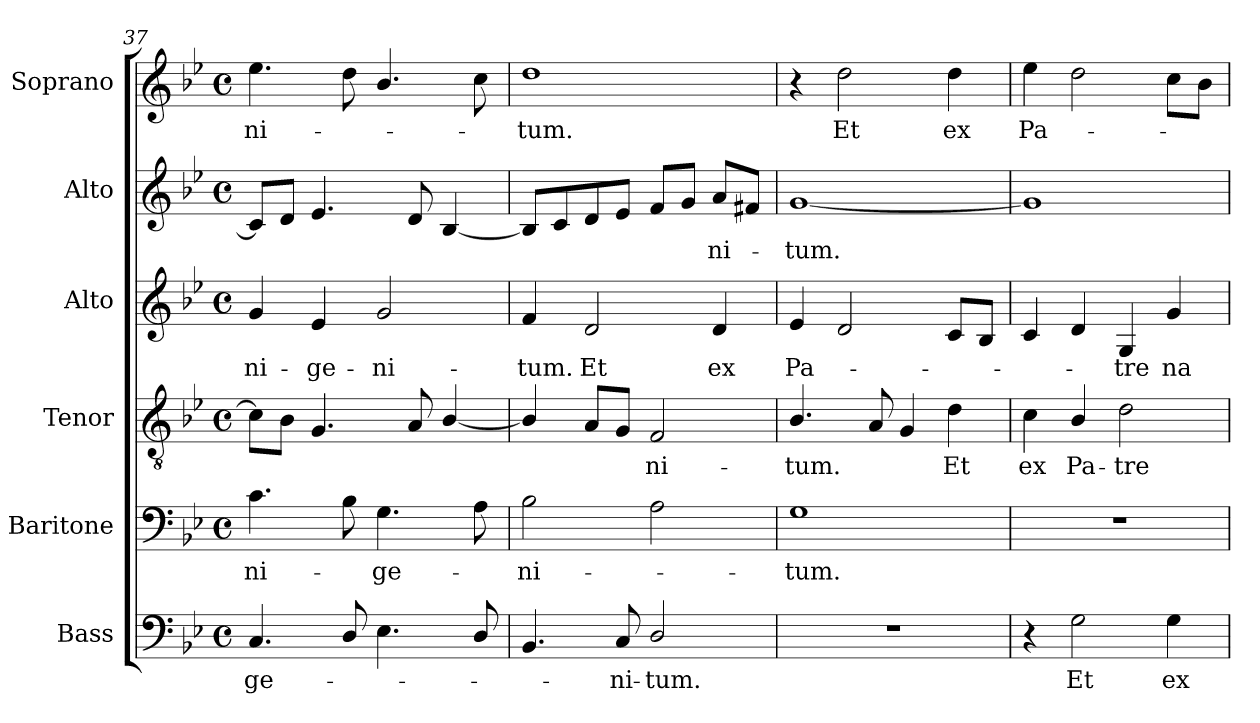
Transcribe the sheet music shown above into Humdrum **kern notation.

**kern	**text	**kern	**text	**kern	**text	**kern	**text	**kern	**text	**kern	**text
*part6	*part6	*part5	*part5	*part4	*part4	*part3	*part3	*part2	*part2	*part1	*part1
*staff6	*staff6	*staff5	*staff5	*staff4	*staff4	*staff3	*staff3	*staff2	*staff2	*staff1	*staff1
*I"Bass	*	*I"Baritone	*	*I"Tenor	*	*I"Alto	*	*I"Alto	*	*I"Soprano	*
*I'B.	*	*I'Bar.	*	*I'T.	*	*I'A.	*	*I'A.	*	*I'S.	*
!!LO:PB:g=z
*clefF4	*	*clefF4	*	*clefGv2	*	*clefG2	*	*clefG2	*	*clefG2	*
*	*	*	*	*ITrd7c12	*	*	*	*	*	*	*
*k[b-e-]	*	*k[b-e-]	*	*k[b-e-]	*	*k[b-e-]	*	*k[b-e-]	*	*k[b-e-]	*
*B-:	*	*B-:	*	*B-:	*	*B-:	*	*B-:	*	*B-:	*
*M4/4	*	*M4/4	*	*M4/4	*	*M4/4	*	*M4/4	*	*M4/4	*
*met(c)	*	*met(c)	*	*met(c)	*	*met(c)	*	*met(c)	*	*met(c)	*
=37	=37	=37	=37	=37	=37	=37	=37	=37	=37	=37	=37
!	!LO:LY:b:color=#000000	!	!	!	!	!	!	!	!	!	!
!	!	!	!LO:LY:b:color=#000000	!	!	!	!	!	!	!	!
!	!	!	!	!	!	!	!LO:LY:b:color=#000000	!	!	!	!
!	!	!	!	!	!	!	!	!	!	!	!LO:LY:b:color=#000000
4.Ci/	-ge-	4.ci\	-ni-	8Ci\L]	.	4gi/	-ni-	8ci/L]	.	4.ee-i\	-ni-
.	.	.	.	8BB-i\J	.	.	.	8di/J	.	.	.
!	!	!	!	!	!	!	!LO:LY:b:color=#000000	!	!	!	!
.	.	.	.	4.GGi/	.	4e-i/	-ge-	4.e-i/	.	.	.
8Di/	.	8B-i\	.	.	.	.	.	.	.	8ddi\	.
!	!	!	!LO:LY:b:color=#000000	!	!	!	!	!	!	!	!
!	!	!	!	!	!	!	!LO:LY:b:color=#000000	!	!	!	!
4.E-i\	.	4.Gi\	-ge-	.	.	2gi/	-ni-	.	.	4.b-i/	.
.	.	.	.	8AAi/	.	.	.	8di/	.	.	.
.	.	.	.	[4BB-i/	.	.	.	[4B-i/	.	.	.
8Di/	.	8Ai\	.	.	.	.	.	.	.	8cci\	.
=38	=38	=38	=38	=38	=38	=38	=38	=38	=38	=38	=38
!	!	!	!LO:LY:b:color=#000000	!	!	!	!	!	!	!	!
!	!	!	!	!	!	!	!LO:LY:b:color=#000000	!	!	!	!
!	!	!	!	!	!	!	!	!	!	!	!LO:LY:b:color=#000000
4.BB-i/	.	2B-i\	-ni-	4BB-i/]	.	4fi/	-tum.	8B-i/L]	.	1ddi	-tum.
.	.	.	.	.	.	.	.	8ci/	.	.	.
!	!	!	!	!	!	!	!LO:LY:b:color=#000000	!	!	!	!
.	.	.	.	8AAi/L	.	2di/	Et	8di/	.	.	.
!	!LO:LY:b:color=#000000	!	!	!	!	!	!	!	!	!	!
8Ci/	-ni-	.	.	8GGi/J	.	.	.	8e-i/J	.	.	.
!	!LO:LY:b:color=#000000	!	!	!	!	!	!	!	!	!	!
!	!	!	!	!	!LO:LY:b:color=#000000	!	!	!	!	!	!
2Di/	-tum.	2Ai\	.	2FFi/	-ni-	.	.	8fi/L	.	.	.
.	.	.	.	.	.	.	.	8gi/J	.	.	.
!	!	!	!	!	!	!	!LO:LY:b:color=#000000	!	!	!	!
!	!	!	!	!	!	!	!	!	!LO:LY:b:color=#000000	!	!
.	.	.	.	.	.	4di/	ex	8ai/L	-ni-	.	.
.	.	.	.	.	.	.	.	8f#i/J	.	.	.
=39	=39	=39	=39	=39	=39	=39	=39	=39	=39	=39	=39
!	!	!	!LO:LY:b:color=#000000	!	!	!	!	!	!	!	!
!	!	!	!	!	!LO:LY:b:color=#000000	!	!	!	!	!	!
!	!	!	!	!	!	!	!LO:LY:b:color=#000000	!	!	!	!
!	!	!	!	!	!	!	!	!	!LO:LY:b:color=#000000	!	!
1r	.	1Gi	-tum.	4.BB-i/	-tum.	4e-i/	Pa-	[1gi	-tum.	4r	.
!	!	!	!	!	!	!	!	!	!	!	!LO:LY:b:color=#000000
.	.	.	.	.	.	2di/	.	.	.	2ddi\	Et
.	.	.	.	8AAi/	.	.	.	.	.	.	.
.	.	.	.	4GGi/	.	.	.	.	.	.	.
!	!	!	!	!	!LO:LY:b:color=#000000	!	!	!	!	!	!
!	!	!	!	!	!	!	!	!	!	!	!LO:LY:b:color=#000000
.	.	.	.	4Di\	Et	8ci/L	.	.	.	4ddi\	ex
.	.	.	.	.	.	8B-i/J	.	.	.	.	.
=40	=40	=40	=40	=40	=40	=40	=40	=40	=40	=40	=40
!	!	!	!	!	!LO:LY:b:color=#000000	!	!	!	!	!	!
!	!	!	!	!	!	!	!	!	!	!	!LO:LY:b:color=#000000
4r	.	1r	.	4Ci\	ex	4ci/	.	1gi]	.	4ee-i\	Pa-
!	!LO:LY:b:color=#000000	!	!	!	!	!	!	!	!	!	!
!	!	!	!	!	!LO:LY:b:color=#000000	!	!	!	!	!	!
2Gi\	Et	.	.	4BB-i/	Pa-	4di/	.	.	.	2ddi\	.
!	!	!	!	!	!LO:LY:b:color=#000000	!	!	!	!	!	!
!	!	!	!	!	!	!	!LO:LY:b:color=#000000	!	!	!	!
.	.	.	.	2Di\	-tre	4Gi/	-tre	.	.	.	.
!	!LO:LY:b:color=#000000	!	!	!	!	!	!	!	!	!	!
!	!	!	!	!	!	!	!LO:LY:b:color=#000000	!	!	!	!
4Gi\	ex	.	.	.	.	4gi/	na-	.	.	8cci\L	.
.	.	.	.	.	.	.	.	.	.	8b-i\J	.
=	=	=	=	=	=	=	=	=	=	=	=
*-	*-	*-	*-	*-	*-	*-	*-	*-	*-	*-	*-
